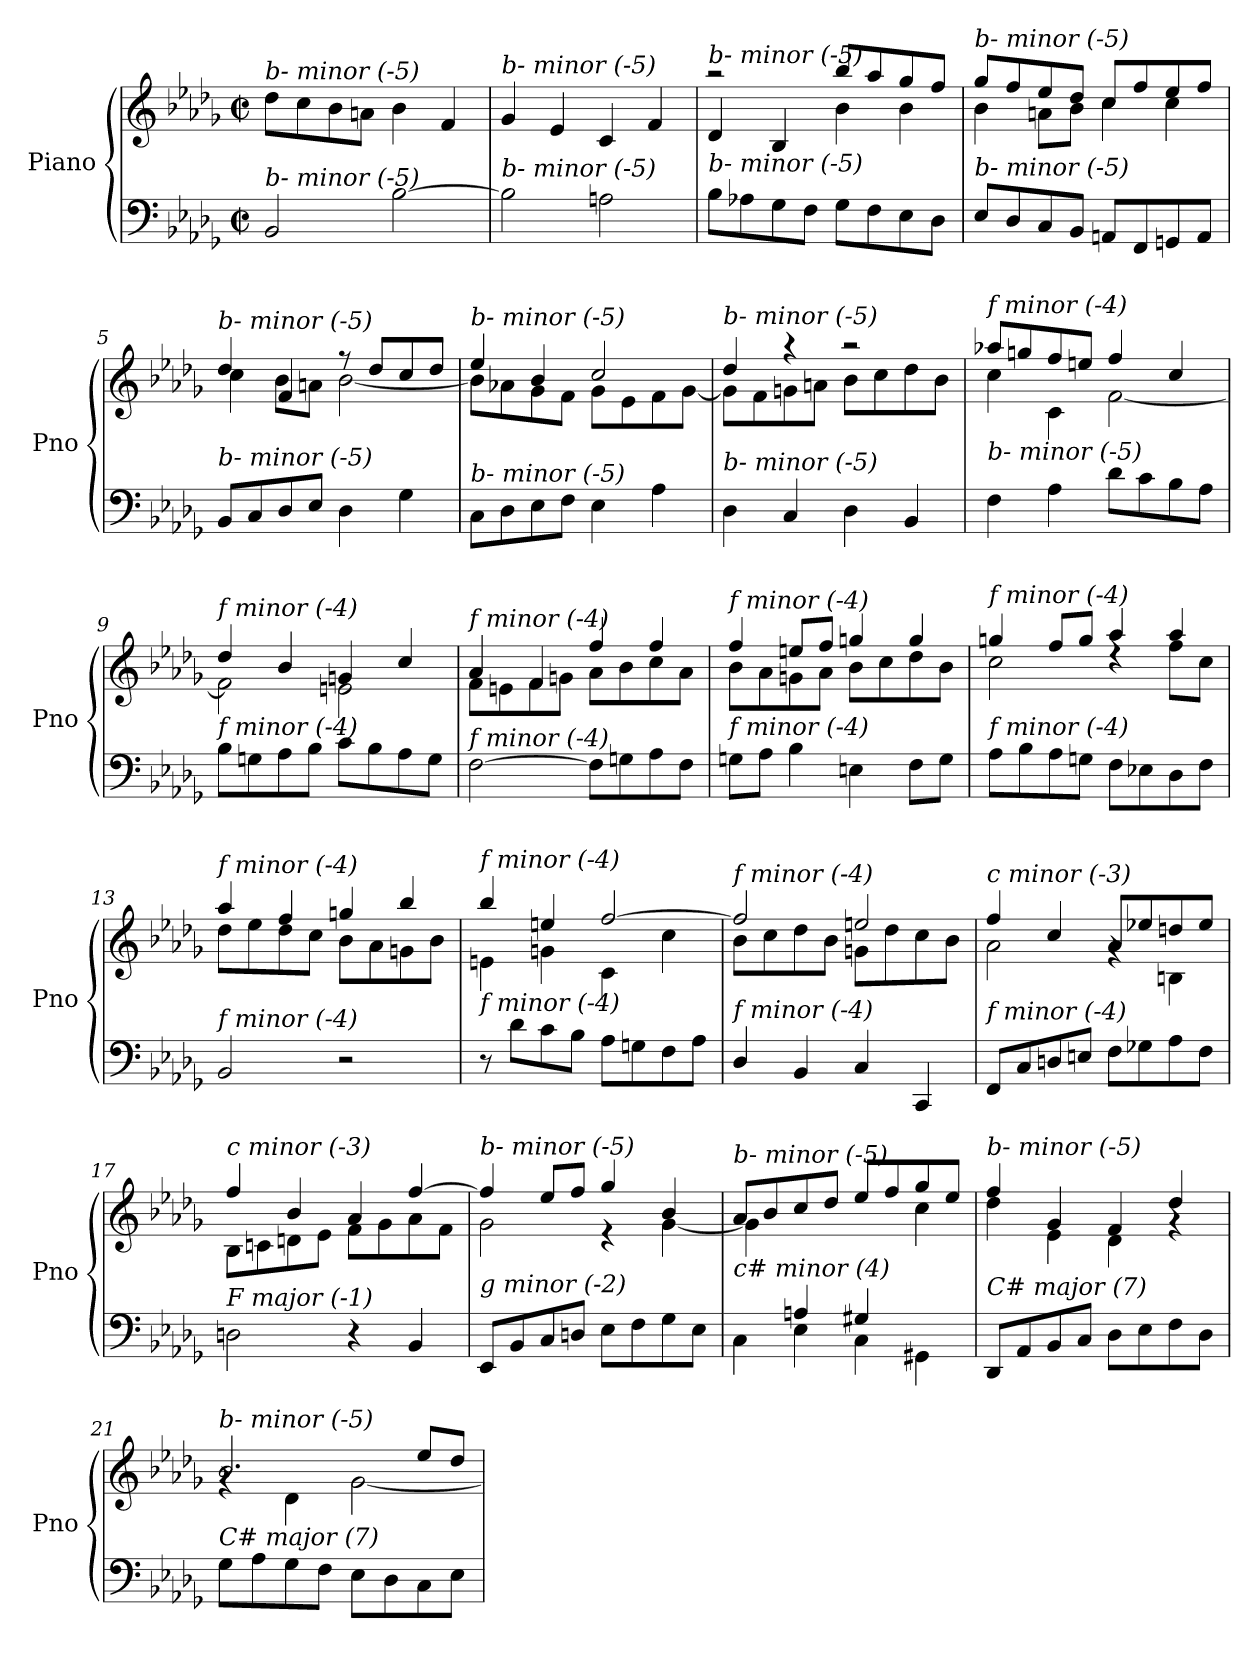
**kern	**kern
*part1	*part1
*staff2	*staff1
*I"Piano	*
*I'Pno	*
*clefF4	*clefG2
*k[b-e-a-d-g-]	*k[b-e-a-d-g-]
*M2/2	*M2/2
*met(c|)	*met(c|)
=1	=1
!	!LO:TX:i:t=b- minor (-5)
!LO:TX:i:t=b- minor (-5)	!
2BB-/	8dd-\L
.	8cc\
.	8b-\
.	8an\J
[2B-\	4b-\
.	4f/
=2	=2
!	!LO:TX:i:t=b- minor (-5)
!LO:TX:i:t=b- minor (-5)	!
2B-\]	4g-/
.	4e-/
2An\	4c/
.	4f/
=3	=3
*	*^
!	!LO:TX:i:t=b- minor (-5)	!
!LO:TX:i:t=b- minor (-5)	!	!
8B-\L	2r	4d-/
8A-X\	.	.
8G-\	.	4B-/
8F\J	.	.
8G-\L	8bb-/L	4b-\
8F\	8aa-/	.
8E-\	8gg-/	4b-\
8D-\J	8ff/J	.
=4	=4	=4
!	!LO:TX:i:t=b- minor (-5)	!
!LO:TX:i:t=b- minor (-5)	!	!
8E-/L	8gg-/L	4b-\
8D-/	8ff/	.
8C/	8ee-/	8an\L
8BB-/J	8dd-/J	8b-\J
8AAn/L	8cc/L	4cc\
8FF/	8ff/	.
8GGn/	8ee-/	4cc\
8AA/J	8ff/J	.
=5	=5	=5
!	!LO:TX:i:t=b- minor (-5)	!
!LO:TX:i:t=b- minor (-5)	!	!
8BB-/L	4dd-/	4cc\
8C/	.	.
8D-/	4f/	8b-\L
8E-/J	.	8an\J
4D-\	8r	[2b-\
.	8dd-/L	.
4G-\	8cc/	.
.	8dd-/J	.
!!LO:LB:g=z	!!
=6	=6	=6
!	!LO:TX:i:t=b- minor (-5)	!
!LO:TX:i:t=b- minor (-5)	!	!
8C\L	4ee-/	8b-\L]
8D-\	.	8a-X\
8E-\	4b-/	8g-\
8F\J	.	8f\J
4E-\	2cc/	8g-\L
.	.	8e-\
4A-\	.	8f\
.	.	[8g-\J
=7	=7	=7
!	!LO:TX:i:t=b- minor (-5)	!
!LO:TX:i:t=b- minor (-5)	!	!
4D-\	4dd-/	8g-\L]
.	.	8f\
4C/	4r	8gn\
.	.	8an\J
4D-\	2r	8b-\L
.	.	8cc\
4BB-/	.	8dd-\
.	.	8b-\J
=8	=8	=8
!	!LO:TX:i:t=f minor (-4)	!
!LO:TX:i:t=b- minor (-5)	!	!
4F\	8aa-X/L	4cc\
.	8ggn/	.
4A-\	8ff/	4c\
.	8een/J	.
8d-\L	4ff/	[2f\
8c\	.	.
8B-\	4cc/	.
8A-\J	.	.
=9	=9	=9
!	!LO:TX:i:t=f minor (-4)	!
!LO:TX:i:t=f minor (-4)	!	!
8B-\L	4dd-/	2f\]
8Gn\	.	.
8A-\	4b-/	.
8B-\J	.	.
8c\L	4gn/	2en\
8B-\	.	.
8A-\	4cc/	.
8G\J	.	.
=10	=10	=10
!	!LO:TX:i:t=f minor (-4)	!
!LO:TX:i:t=f minor (-4)	!	!
[2F\	4a-/	8f\L
.	.	8en\
.	4f/	8f\
.	.	8gn\J
8F\L]	4ff/	8a-\L
8Gn\	.	8b-\
8A-\	4ff/	8cc\
8F\J	.	8a-\J
!!LO:LB:g=z	!!
=11	=11	=11
!	!LO:TX:i:t=f minor (-4)	!
!LO:TX:i:t=f minor (-4)	!	!
8Gn\L	4ff/	8b-\L
8A-\J	.	8a-\
4B-\	8een/L	8gn\
.	8ff/J	8a-\J
4En\	4ggn/	8b-\L
.	.	8cc\
8F\L	4gg/	8dd-\
8G\J	.	8b-\J
=12	=12	=12
!	!LO:TX:i:t=f minor (-4)	!
!LO:TX:i:t=f minor (-4)	!	!
8A-\L	4ggn/	2cc\
8B-\	.	.
8A-\	8ff/L	.
8Gn\J	8gg/J	.
8F\L	4aa-/	4rdd
8E-X\	.	.
8D-\	4aa-/	8ff\L
8F\J	.	8cc\J
=13	=13	=13
!	!LO:TX:i:t=f minor (-4)	!
!LO:TX:i:t=f minor (-4)	!	!
2BB-/	4aa-/	8dd-\L
.	.	8ee-\
.	4ff/	8dd-\
.	.	8cc\J
2r	4ggn/	8b-\L
.	.	8a-\
.	4bb-/	8gn\
.	.	8b-\J
=14	=14	=14
!	!LO:TX:i:t=f minor (-4)	!
!LO:TX:i:t=f minor (-4)	!	!
8r	4bb-/	4en\
8d-\L	.	.
8c\	4een/	4gn\
8B-\J	.	.
8A-\L	[2ff/	4c\
8Gn\	.	.
8F\	.	4cc\
8A-\J	.	.
=15	=15	=15
!	!LO:TX:i:t=f minor (-4)	!
!LO:TX:i:t=f minor (-4)	!	!
4D-/	2ff/]	8b-\L
.	.	8cc\
4BB-/	.	8dd-\
.	.	8b-\J
4C/	2een/	8gn\L
.	.	8dd-\
4CC/	.	8cc\
.	.	8b-\J
!!LO:LB:g=z	!!
=16	=16	=16
!	!LO:TX:i:t=c minor (-3)	!
!LO:TX:i:t=f minor (-4)	!	!
8FF/L	4ff/	2a-\
8C/	.	.
8Dn/	4cc/	.
8En/J	.	.
8F\L	8a-/L	4rg
8G-X\	8ee-X/	.
8A-\	8ddn/	4Bni\
8F\J	8ee-/J	.
=17	=17	=17
!	!LO:TX:i:t=c minor (-3)	!
!LO:TX:i:t=F major (-1)	!	!
2Dn\	4ff/	8B-\L
.	.	8cn\
.	4b-/	8dn\
.	.	8e-\J
4r	4a-/	8f\L
.	.	8g-\
4BB-/	[4ff/	8a-\
.	.	8f\J
=18	=18	=18
!	!LO:TX:i:t=b- minor (-5)	!
!LO:TX:i:t=g minor (-2)	!	!
8EE-/L	4ff/]	2g-\
8BB-/	.	.
8C/	8ee-/L	.
8Dn/J	8ff/J	.
8E-\L	4gg-/	4r
8F\	.	.
8G-\	4b-/	[4g-\
8E-\J	.	.
=19	=19	=19
*^	*	*
!	!	!LO:TX:i:t=b- minor (-5)	!
!LO:TX:i:t=c# minor (4)	!	!	!
4ryy	4C\	8a-/L	4g-\]
.	.	8b-/	.
4Ani/	4E-\	8cc/	2ryy
.	.	8dd-/J	.
4G#Xi/	4C\	8ee-/L	.
.	.	8ff/	.
4ryy	4GG#Xi\	8gg-/	4cc\
.	.	8ee-/J	.
*v	*v	*	*
=20	=20	=20
!	!LO:TX:i:t=b- minor (-5)	!
!LO:TX:i:t=C# major (7)	!	!
8DD-/L	4ff/	4dd-\
8AA-/	.	.
8BB-/	4g-/	4e-\
8C/J	.	.
8D-\L	4f/	4d-\
8E-\	.	.
8F\	4dd-/	4rg
8D-\J	.	.
!!LO:LB:g=z	!!
=21	=21	=21
!	!LO:TX:i:t=b- minor (-5)	!
!LO:TX:i:t=C# major (7)	!	!
8G-\L	2.b-/	4rg
8A-\	.	.
8G-\	.	4d-\
8F\J	.	.
8E-\L	.	[2g-\
8D-\	.	.
8C\	8ee-/L	.
8E-\J	8dd-/J	.
*	*v	*v
=	=
*-	*-
